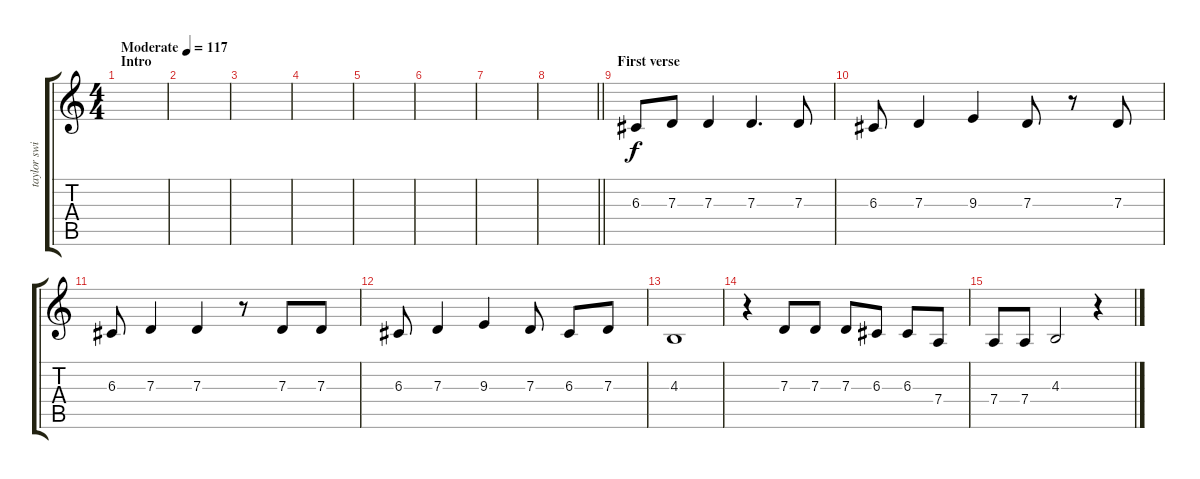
\track ("taylor swift" "taylor swi") {instrument clarinet}
\staff {score tabs}
\tuning (E4 B3 G3 D3 A2 E2) {hide}
\ts (4 4)
\section ("" "Intro")
\tempo (117 "Moderate")
\clef g2
\ks c
|
|
|
|
|
|
|
\barLineRight lightlight
|
\section ("" "First verse")
6.3.8 7.3.8 7.3.4 7.3.4{d} 7.3.8 |
6.3.8 7.3.4 9.3.4 7.3.8 r.8 7.3.8 |
6.3.8 7.3.4 7.3.4 r.8 7.3.8 7.3.8 |
6.3.8 7.3.4 9.3.4 7.3.8 6.3.8 7.3.8 |
4.3.1 |
r.4 7.3.8 7.3.8 7.3.8 6.3.8 6.3.8 7.4.8 |
7.4.8 7.4.8 4.3.2 r.4
